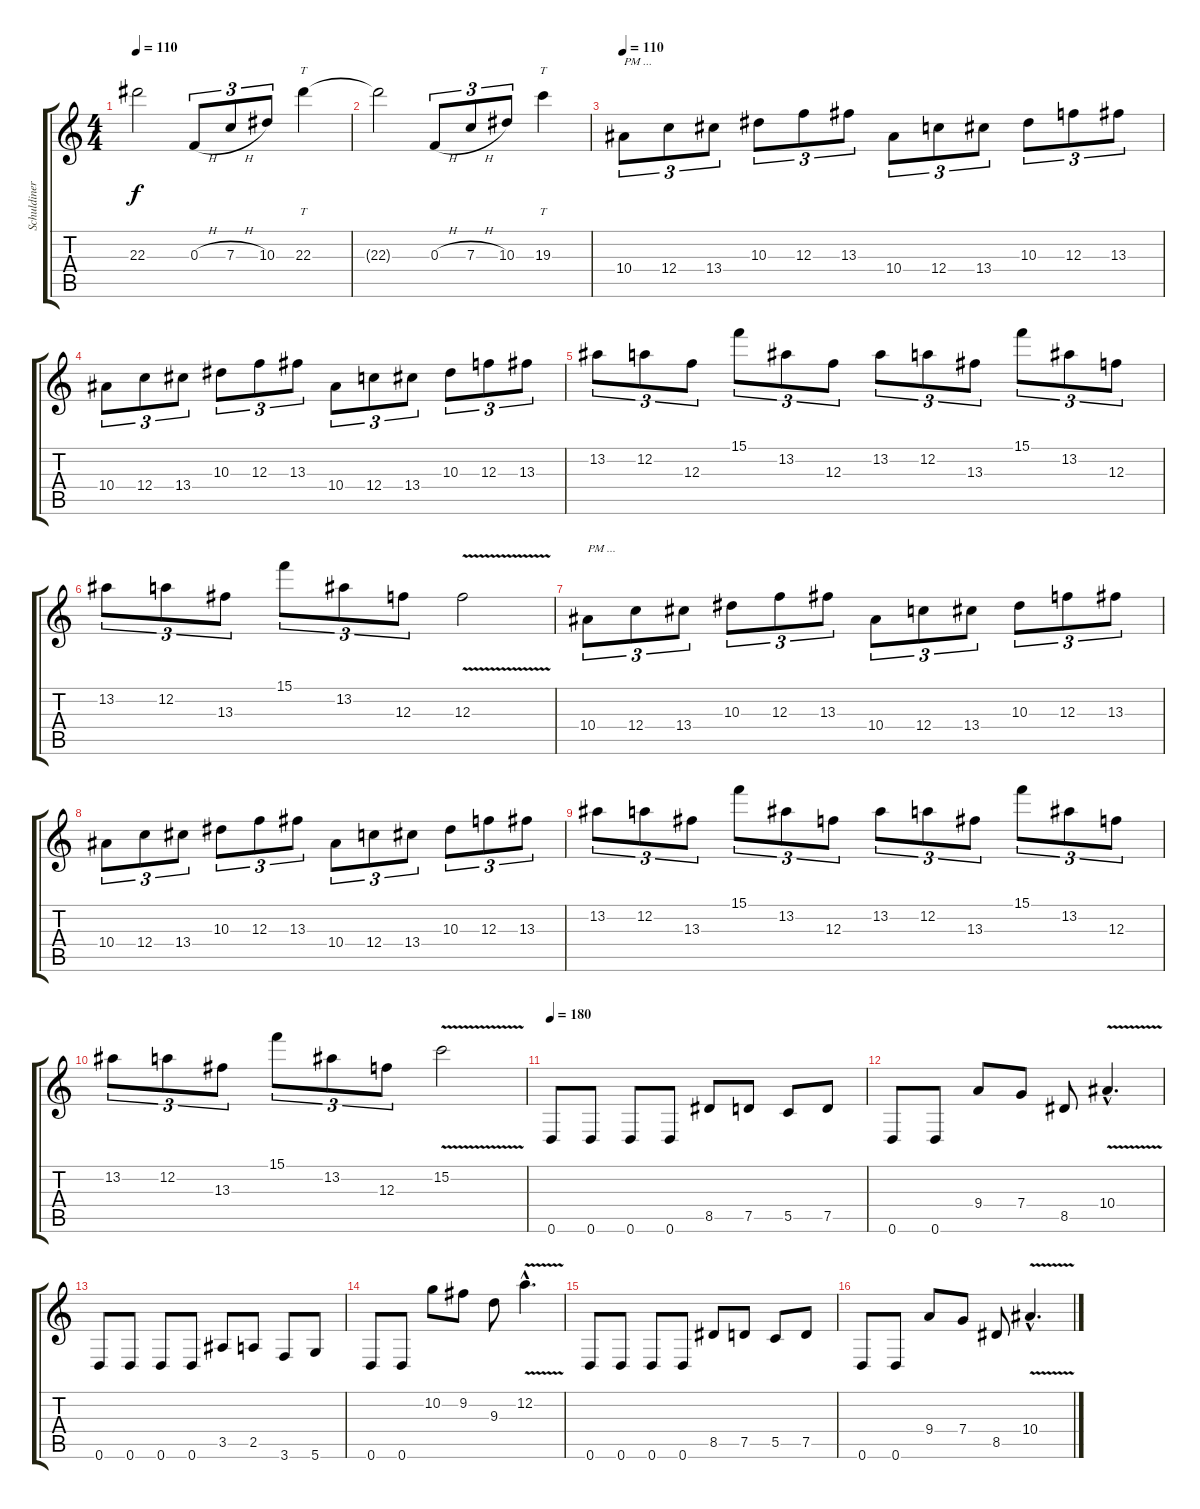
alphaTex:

\track ("Schuldiner" "Schuldiner") {instrument distortionguitar}
\staff {score tabs}
\tuning (D4 A3 F3 C3 G2 D2) {hide}
\ts (4 4)
\tempo 110
\clef g2
\ks c
22.3{t}.2{dy f} 0.3{h}.8{tu (3 2)} 7.3{h}.8{tu (3 2)} 10.3.8{tu (3 2)} 22.3.4{tt} |
22.3{t}.2 0.3{h}.8{tu (3 2)} 7.3{h}.8{tu (3 2)} 10.3.8{tu (3 2)} 19.3.4{tt} |
\tempo 110
10.4.8{tu (3 2) txt "PM ..." volume 15} 12.4.8{tu (3 2)} 13.4.8{tu (3 2)} 10.3.8{tu (3 2)} 12.3.8{tu (3 2)} 13.3.8{tu (3 2)} 10.4.8{tu (3 2)} 12.4.8{tu (3 2)} 13.4.8{tu (3 2)} 10.3.8{tu (3 2)} 12.3.8{tu (3 2)} 13.3.8{tu (3 2)} |
10.4.8{tu (3 2)} 12.4.8{tu (3 2)} 13.4.8{tu (3 2)} 10.3.8{tu (3 2)} 12.3.8{tu (3 2)} 13.3.8{tu (3 2)} 10.4.8{tu (3 2)} 12.4.8{tu (3 2)} 13.4.8{tu (3 2)} 10.3.8{tu (3 2)} 12.3.8{tu (3 2)} 13.3.8{tu (3 2)} |
13.2.8{tu (3 2)} 12.2.8{tu (3 2)} 12.3.8{tu (3 2)} 15.1.8{tu (3 2)} 13.2.8{tu (3 2)} 12.3.8{tu (3 2)} 13.2.8{tu (3 2)} 12.2.8{tu (3 2)} 13.3.8{tu (3 2)} 15.1.8{tu (3 2)} 13.2.8{tu (3 2)} 12.3.8{tu (3 2)} |
13.2.8{tu (3 2)} 12.2.8{tu (3 2)} 13.3.8{tu (3 2)} 15.1.8{tu (3 2)} 13.2.8{tu (3 2)} 12.3.8{tu (3 2)} 12.3{v}.2 |
10.4.8{tu (3 2) txt "PM ..." volume 15} 12.4.8{tu (3 2)} 13.4.8{tu (3 2)} 10.3.8{tu (3 2)} 12.3.8{tu (3 2)} 13.3.8{tu (3 2)} 10.4.8{tu (3 2)} 12.4.8{tu (3 2)} 13.4.8{tu (3 2)} 10.3.8{tu (3 2)} 12.3.8{tu (3 2)} 13.3.8{tu (3 2)} |
10.4.8{tu (3 2)} 12.4.8{tu (3 2)} 13.4.8{tu (3 2)} 10.3.8{tu (3 2)} 12.3.8{tu (3 2)} 13.3.8{tu (3 2)} 10.4.8{tu (3 2)} 12.4.8{tu (3 2)} 13.4.8{tu (3 2)} 10.3.8{tu (3 2)} 12.3.8{tu (3 2)} 13.3.8{tu (3 2)} |
13.2.8{tu (3 2)} 12.2.8{tu (3 2)} 13.3.8{tu (3 2)} 15.1.8{tu (3 2)} 13.2.8{tu (3 2)} 12.3.8{tu (3 2)} 13.2.8{tu (3 2)} 12.2.8{tu (3 2)} 13.3.8{tu (3 2)} 15.1.8{tu (3 2)} 13.2.8{tu (3 2)} 12.3.8{tu (3 2)} |
13.2.8{tu (3 2)} 12.2.8{tu (3 2)} 13.3.8{tu (3 2)} 15.1.8{tu (3 2)} 13.2.8{tu (3 2)} 12.3.8{tu (3 2)} 15.2{v}.2 |
\tempo 180
0.6.8 0.6.8 0.6.8 0.6.8 8.5.8 7.5.8 5.5.8 7.5.8 |
0.6.8 0.6.8 9.4.8 7.4.8 8.5.8 10.4{v hac}.4{d} |
0.6.8 0.6.8 0.6.8 0.6.8 3.5.8 2.5.8 3.6.8 5.6.8 |
0.6.8 0.6.8 10.2.8 9.2.8 9.3.8 12.2{v hac}.4{d} |
0.6.8 0.6.8 0.6.8 0.6.8 8.5.8 7.5.8 5.5.8 7.5.8 |
0.6.8 0.6.8 9.4.8 7.4.8 8.5.8 10.4{v hac}.4{d}
